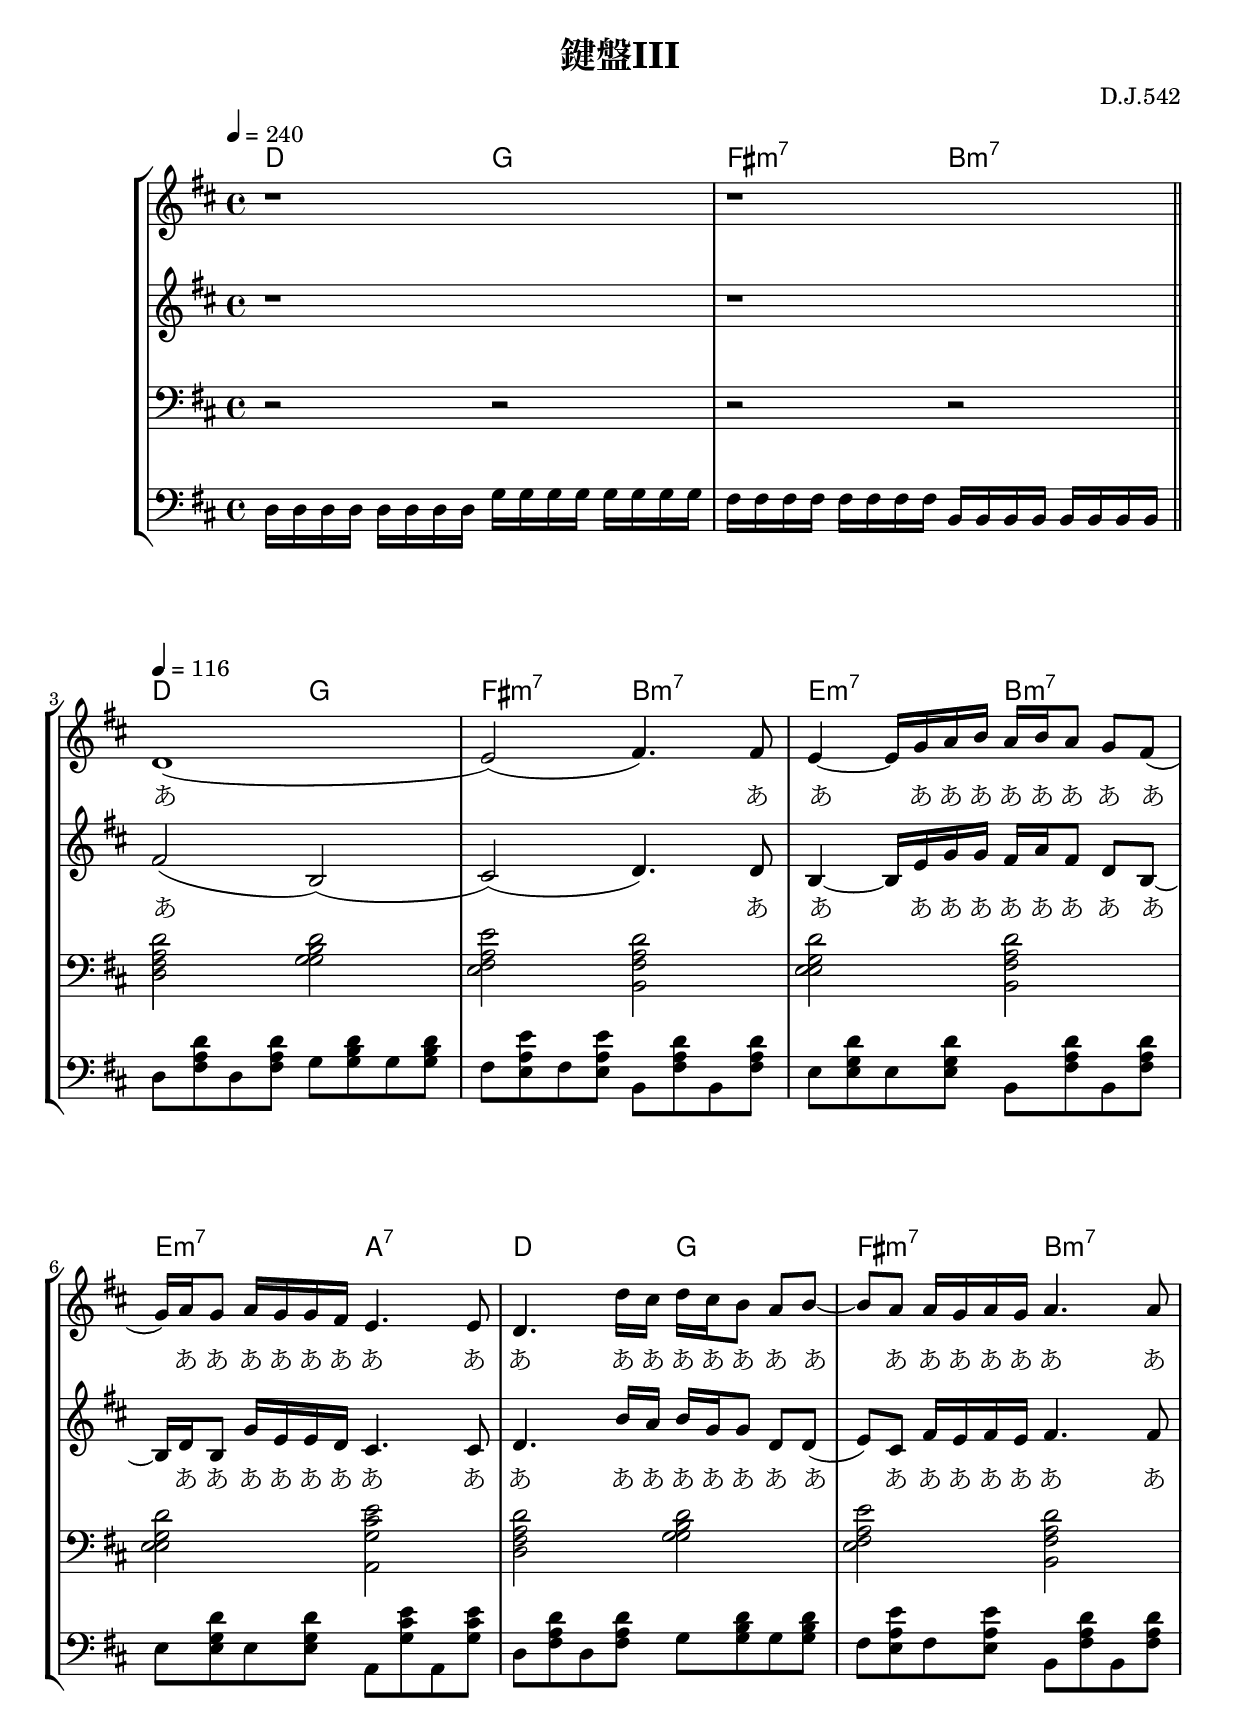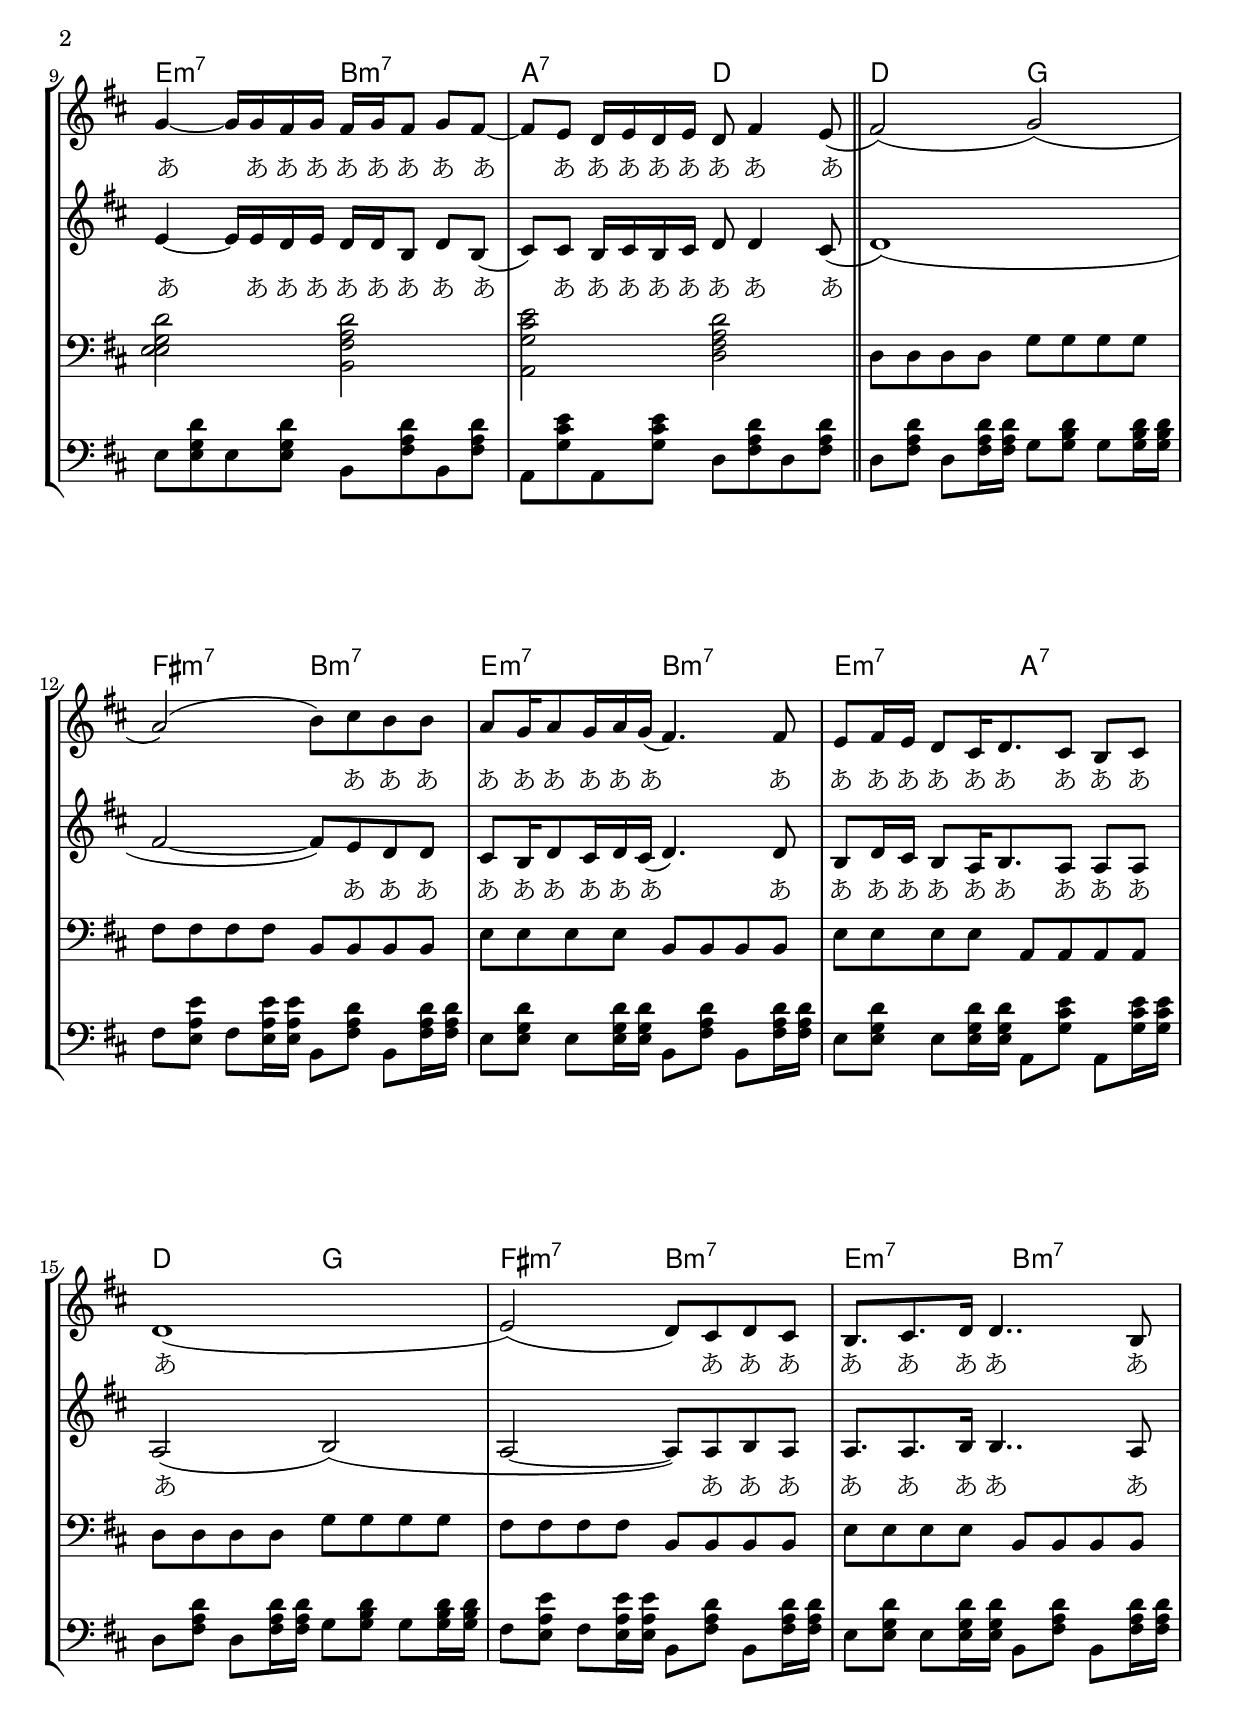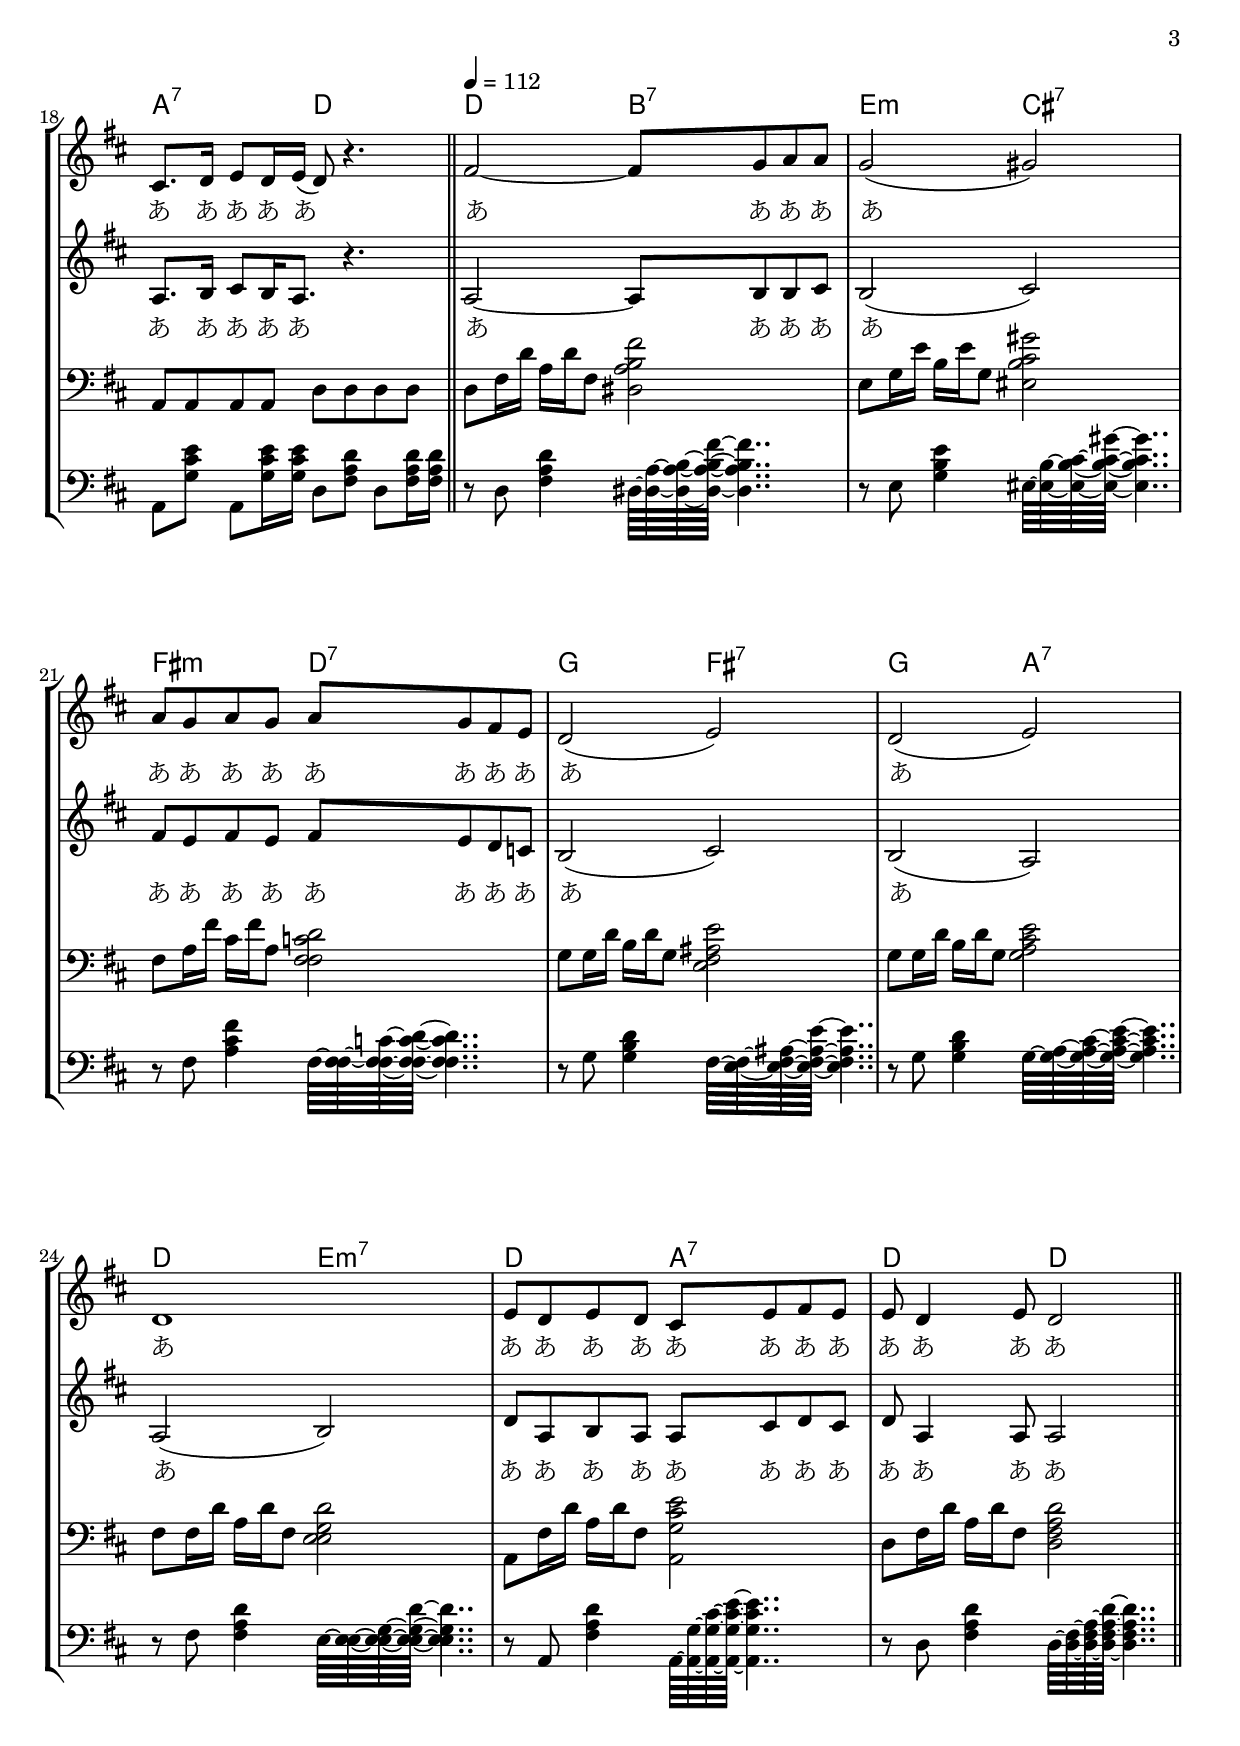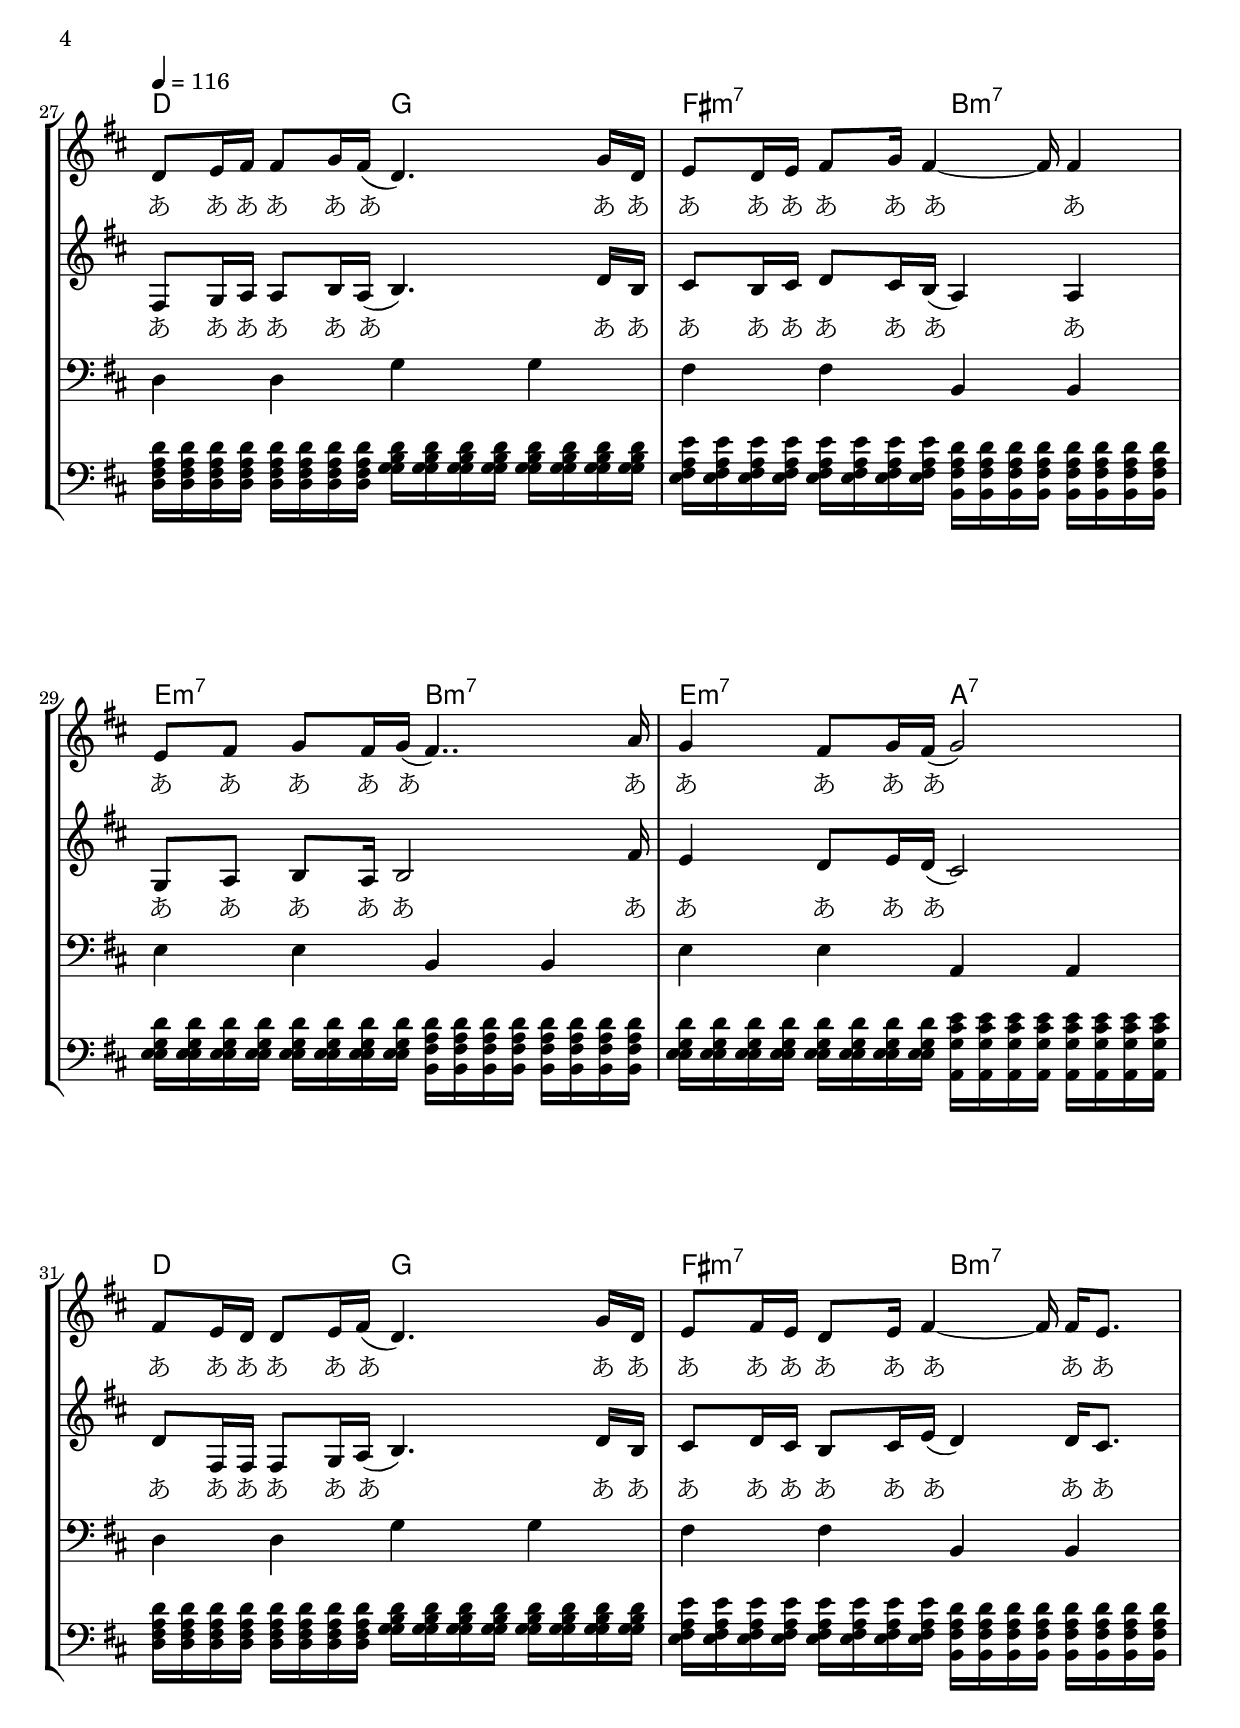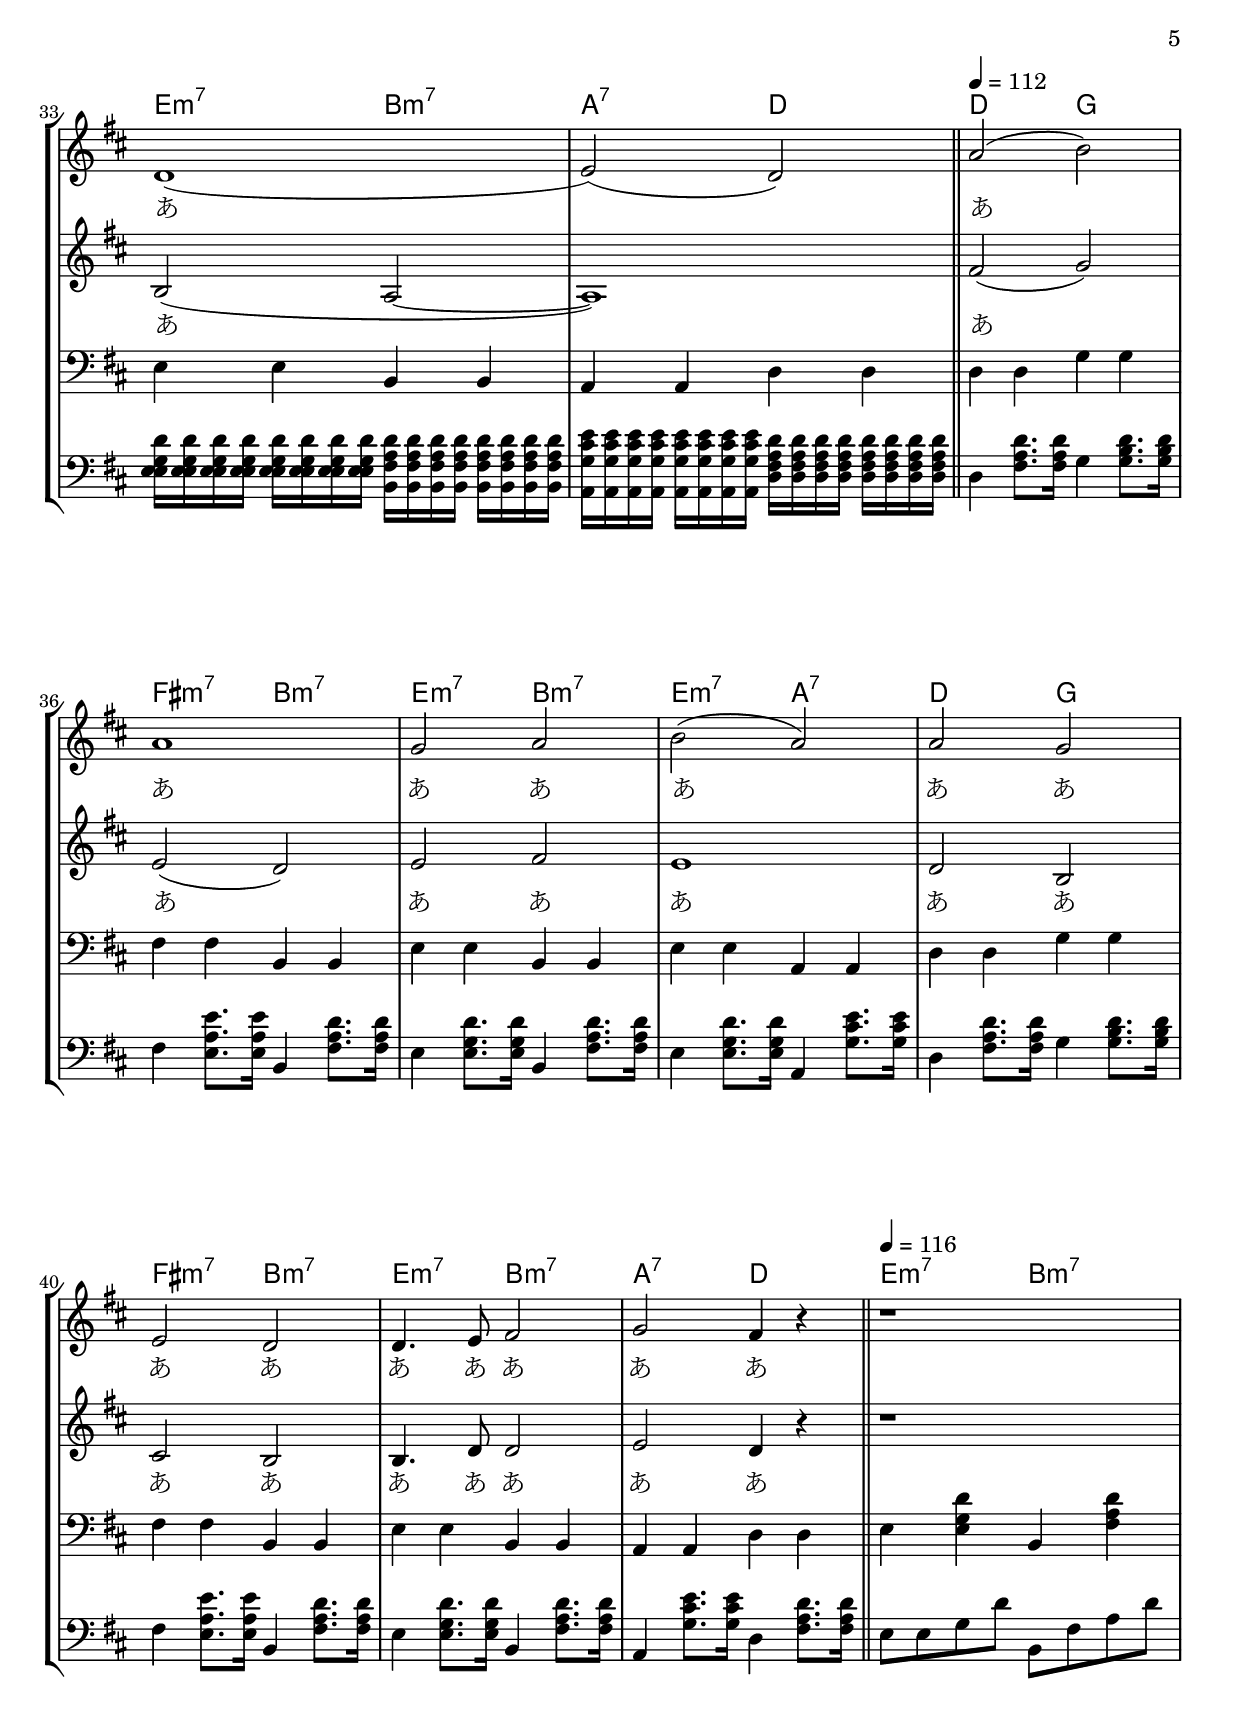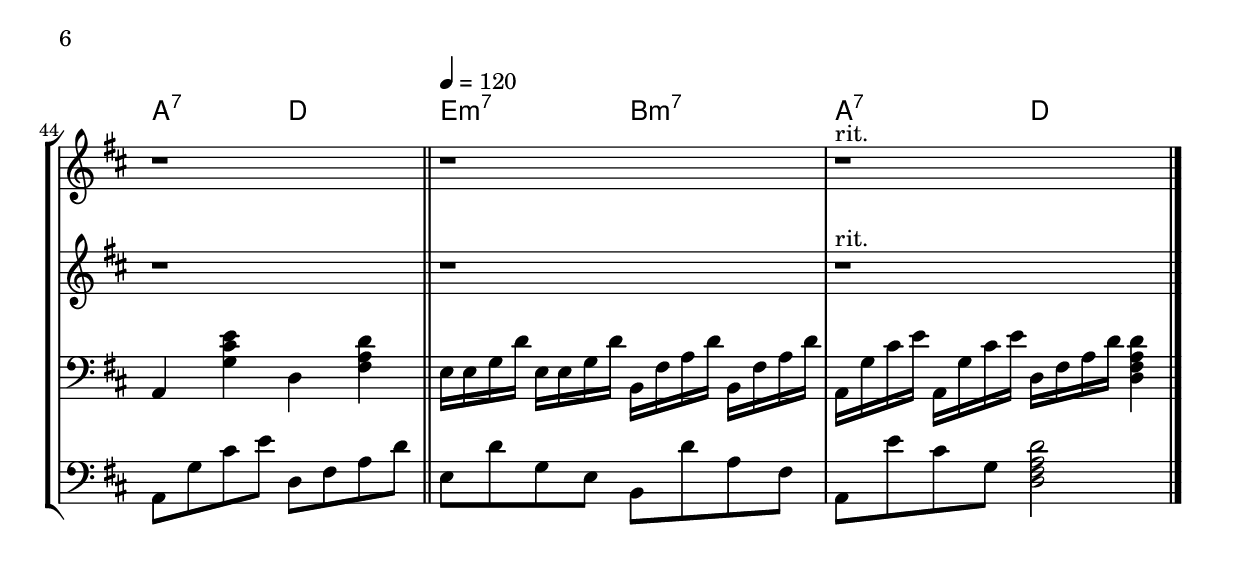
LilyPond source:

\version "2.12.1"

\header {
	title = \markup {鍵盤III}
	composer = \markup \center-column {D.J.542}
}

harmony = \chordmode {
	d2 g fis:min7 b:min7 

	d g fis:min7 b:min7 e:min7 b:min7 e:min7 a:7 d g fis:min7 b:min7 e:min7 b:min7 a:7 d 

	d g fis:min7 b:min7 e:min7 b:min7 e:min7 a:7 d g fis:min7 b:min7 e:min7 b:min7 a:7 d 

	d b:7 e:m cis:7 fis:m d:7 g fis:7 g a:7 d e:min7 d a:7 d d 

	d g fis:min7 b:min7 e:min7 b:min7 e:min7 a:7 d g fis:min7 b:min7 e:min7 b:min7 a:7 d 

	d g fis:min7 b:min7 e:min7 b:min7 e:min7 a:7 d g fis:min7 b:min7 e:min7 b:min7 a:7 d 

	e:min7 b:min7 a:7 d 

	e:min7 b:min7 a:7 d 
}

melody = {
	\key d \major
	\tempo 4 = 240
	r1 | r1   
	\set Staff.midiInstrument = #"Acoustic grand"
		\tempo 4 = 116
 d'1 
	(e'2)  (fis'4.)  fis'8 
	e'4~e'16  g'16  a'16  b'16  a'16  b'16  a'8  g'8  fis'8 
	(g'16)  a'16  g'8  a'16  g'16  g'16  fis'16  e'4.  e'8 
	d'4.  d''16  cis''16  d''16  cis''16  b'8  a'8  b'8~ 
	b'8  a'8  a'16  g'16  a'16  g'16  a'4.  a'8 
	g'4~g'16  g'16  fis'16  g'16  fis'16  g'16  fis'8  g'8  fis'8~ 
	fis'8  e'8  d'16  e'16  d'16  e'16  d'8  	\set Staff.midiInstrument = #"Acoustic grand"
	fis'4  e'8 
	(fis'2)  (g'2) 
	(a'2)  (b'8)  cis''8  b'8  b'8 
	a'8  g'16  a'8  g'16  a'16  g'16  (fis'4.)  fis'8 
	e'8  fis'16  e'16  d'8  cis'16  d'8.  cis'8  b8  cis'8 
	d'1 
	(e'2)  (d'8)  cis'8  d'8  cis'8 
	b8.  cis'8.  d'16  d'4..  b8 
	cis'8.  d'16  e'8  d'16  e'16  (d'8)  	r4. 	\set Staff.midiInstrument = #"Acoustic grand"
		\tempo 4 = 112
fis'2~fis'8  g'8  a'8  a'8 
	g'2  (gis'2) 
	a'8  g'8  a'8  g'8  a'8  g'8  fis'8  e'8 
	d'2  (e'2) 
	d'2  (e'2) 
	d'1 
	e'8  d'8  e'8  d'8  cis'8  e'8  fis'8  e'8 
	e'8  d'4  e'8  d'2
	\set Staff.midiInstrument = #"Acoustic grand"
		\tempo 4 = 116
d'8  e'16  fis'16  fis'8  g'16  fis'16  (d'4.)  g'16  d'16 
	e'8  d'16  e'16  fis'8  g'16  fis'4~fis'16  fis'4 
	e'8  fis'8  g'8  fis'16  g'16  (fis'4..)  a'16 
	g'4  fis'8  g'16  fis'16  (g'2) 
	fis'8  e'16  d'16  d'8  e'16  fis'16  (d'4.)  g'16  d'16 
	e'8  fis'16  e'16  d'8  e'16  fis'4~fis'16  fis'16  e'8. 
	d'1 
	(e'2)  (d'2)
	\set Staff.midiInstrument = #"Acoustic grand"
		\tempo 4 = 112
a'2  (b'2) 
	a'1 
	g'2  a'2 
	b'2  (a'2) 
	a'2  g'2 
	e'2  d'2 
	d'4.  e'8  fis'2 
	g'2  fis'4  	r4 	\tempo 4 = 116
	r1 | r1   
	\tempo 4 = 120
	r1 | r1^"rit." \bar "|."
}

words = \lyricmode {
	
	あ  あ  あ  あ  あ  あ  あ  あ  あ  あ  あ  あ  あ  あ  あ  あ  あ  あ  あ  あ  あ  あ  あ  あ  あ  あ  あ  あ  あ  あ  あ  あ  あ  あ  あ  あ  あ  あ  あ  あ  あ  あ  あ  あ  あ  あ  あ  あ  あ  
	あ  あ  あ  あ  あ  あ  あ  あ  あ  あ  あ  あ  あ  あ  あ  あ  あ  あ  あ  あ  あ  あ  あ  あ  あ  あ  あ  あ  あ  あ  あ  あ  あ  あ  あ  
	あ  あ  あ  あ  あ  あ  あ  あ  あ  あ  あ  あ  あ  あ  あ  あ  あ  あ  あ  あ  あ  あ  あ  あ  あ  あ  あ  あ  
	あ  あ  あ  あ  あ  あ  あ  あ  あ  あ  あ  あ  あ  あ  あ  あ  あ  あ  あ  あ  あ  あ  あ  あ  あ  あ  あ  あ  あ  あ  あ  あ  あ  あ  あ  あ  あ  あ  あ  あ  あ  あ  
	あ  あ  あ  あ  あ  あ  あ  あ  あ  あ  あ  あ  あ  あ  
	
	
}

secondmelody = {
	\key d \major
	\tempo 4 = 240
	r1 | r1   
	\set Staff.midiInstrument = #"Acoustic grand"
		\tempo 4 = 116
 fis'2  (b2) 
	(cis'2)  (d'4.)  d'8 
	b4~b16  e'16  g'16  g'16  fis'16  a'16  fis'8  d'8  b8~ 
	b16  d'16  b8  g'16  e'16  e'16  d'16  cis'4.  cis'8 
	d'4.  b'16  a'16  b'16  g'16  g'8  d'8  d'8 
	(e'8)  cis'8  fis'16  e'16  fis'16  e'16  fis'4.  fis'8 
	e'4~e'16  e'16  d'16  e'16  d'16  d'16  b8  d'8  b8 
	(cis'8)  cis'8  b16  cis'16  b16  cis'16  d'8  	\set Staff.midiInstrument = #"Acoustic grand"
	d'4  cis'8 
	(d'1) 
	(fis'2~fis'8)  e'8  d'8  d'8 
	cis'8  b16  d'8  cis'16  d'16  cis'16  (d'4.)  d'8 
	b8  d'16  cis'16  b8  a16  b8.  a8  a8  a8 
	a2  (b2) 
	(a2~a8)  a8  b8  a8 
	a8.  a8.  b16  b4..  a8 
	a8.  b16  cis'8  b16  a8.  	r4. 	\set Staff.midiInstrument = #"Acoustic grand"
		\tempo 4 = 112
a2~a8  b8  b8  cis'8 
	b2  (cis'2) 
	fis'8  e'8  fis'8  e'8  fis'8  e'8  d'8  c'8 
	b2  (cis'2) 
	b2  (a2) 
	a2  (b2) 
	d'8  a8  b8  a8  a8  cis'8  d'8  cis'8 
	d'8  a4  a8  a2
	\set Staff.midiInstrument = #"Acoustic grand"
		\tempo 4 = 116
fis8  g16  a16  a8  b16  a16  (b4.)  d'16  b16 
	cis'8  b16  cis'16  d'8  cis'16  b16  (a4)  a4 
	g8  a8  b8  a16  b2  fis'16 
	e'4  d'8  e'16  d'16  (cis'2) 
	d'8  fis16  fis16  fis8  g16  a16  (b4.)  d'16  b16 
	cis'8  d'16  cis'16  b8  cis'16  e'16  (d'4)  d'16  cis'8. 
	b2  (a2~ 
	a1)
 	\set Staff.midiInstrument = #"Acoustic grand"
		\tempo 4 = 112
fis'2  (g'2) 
	e'2  (d'2) 
	e'2  fis'2 
	e'1 
	d'2  b2 
	cis'2  b2 
	b4.  d'8  d'2 
	e'2  d'4  	r4 	\tempo 4 = 116
	r1 | r1   
	\tempo 4 = 120
	r1 | r1^"rit." \bar "|."
}

secondwords = \lyricmode {
	
	あ  あ  あ  あ  あ  あ  あ  あ  あ  あ  あ  あ  あ  あ  あ  あ  あ  あ  あ  あ  あ  あ  あ  あ  あ  あ  あ  あ  あ  あ  あ  あ  あ  あ  あ  あ  あ  あ  あ  あ  あ  あ  あ  あ  あ  あ  あ  あ  あ  
	あ  あ  あ  あ  あ  あ  あ  あ  あ  あ  あ  あ  あ  あ  あ  あ  あ  あ  あ  あ  あ  あ  あ  あ  あ  あ  あ  あ  あ  あ  あ  あ  あ  あ  あ  
	あ  あ  あ  あ  あ  あ  あ  あ  あ  あ  あ  あ  あ  あ  あ  あ  あ  あ  あ  あ  あ  あ  あ  あ  あ  あ  あ  あ  
	あ  あ  あ  あ  あ  あ  あ  あ  あ  あ  あ  あ  あ  あ  あ  あ  あ  あ  あ  あ  あ  あ  あ  あ  あ  あ  あ  あ  あ  あ  あ  あ  あ  あ  あ  あ  あ  あ  あ  あ  あ  あ  
	あ  あ  あ  あ  あ  あ  あ  あ  あ  あ  あ  あ  あ  あ  
	
	
}

tempochange = {
	\tempo 4 = 240
	r1 | r1 \bar "||"
	\tempo 4 = 116
	r1 | r1 | r1 | r1 | r1 | r1 | r1 | r1 \bar "||"
	\tempo 4 = 116
	r1 | r1 | r1 | r1 | r1 | r1 | r1 | r1 \bar "||"
	\tempo 4 = 112
	r1 | r1 | r1 | r1 | r1 | r1 | r1 | r1 \bar "||"
	\tempo 4 = 116
	r1 | r1 | r1 | r1 | r1 | r1 | r1 | r1 \bar "||"
	\tempo 4 = 112
	r1 | r1 | r1 | r1 | r1 | r1 | r1 | r1 \bar "||"
	\tempo 4 = 116
	r1 | r1 \bar "||"
	\tempo 4 = 120
	r1 | \tempo 4 = 90 r2 \tempo 4 = 80 r2 \bar "|."
}

mainacc = {
	\clef bass
	\set Staff.midiInstrument = #"Acoustic grand"
	\key d \major
	\tempo 4 = 240
	r2
	r2
	r2
	r2
	\bar "||"

	\set Staff.midiInstrument = #"Acoustic grand"
	\tempo 4 = 116
	<d fis a d'>2
	<g g b d'>2
	<fis e a e'>2
	<b, fis a d'>2
	<e e g d'>2
	<b, fis a d'>2
	<e e g d'>2
	<a, g cis' e'>2
	<d fis a d'>2
	<g g b d'>2
	<fis e a e'>2
	<b, fis a d'>2
	<e e g d'>2
	<b, fis a d'>2
	<a, g cis' e'>2
	<d fis a d'>2
	\bar "||"

	\set Staff.midiInstrument = #"Acoustic grand"
	d8 d8 d8 d8
	g8 g8 g8 g8
	fis8 fis8 fis8 fis8
	b,8 b,8 b,8 b,8
	e8 e8 e8 e8
	b,8 b,8 b,8 b,8
	e8 e8 e8 e8
	a,8 a,8 a,8 a,8
	d8 d8 d8 d8
	g8 g8 g8 g8
	fis8 fis8 fis8 fis8
	b,8 b,8 b,8 b,8
	e8 e8 e8 e8
	b,8 b,8 b,8 b,8
	a,8 a,8 a,8 a,8
	d8 d8 d8 d8
	\bar "||"

	\set Staff.midiInstrument = #"Acoustic grand"
	\tempo 4 = 112
	d8 fis16 d' a d' fis8
	<dis a b fis'>2
	e8 g16 e' b e' g8
	<eis b cis' gis'>2
	fis8 a16 fis' cis' fis' a8
	<fis fis c' d'>2
	g8 g16 d' b d' g8
	<fis e ais e'>2
	g8 g16 d' b d' g8
	<g a cis' e'>2
	fis8 fis16 d' a d' fis8
	<e e g d'>2
	a,8 fis16 d' a d' fis8
	<a, g cis' e'>2
	d8 fis16 d' a d' fis8
	<d fis a d'>2
	\bar "||"

	\set Staff.midiInstrument = #"Acoustic grand"
	\tempo 4 = 116
	d4 d4
	g4 g4
	fis4 fis4
	b,4 b,4
	e4 e4
	b,4 b,4
	e4 e4
	a,4 a,4
	d4 d4
	g4 g4
	fis4 fis4
	b,4 b,4
	e4 e4
	b,4 b,4
	a,4 a,4
	d4 d4
	\bar "||"

	\set Staff.midiInstrument = #"Acoustic Bass"
	\tempo 4 = 112
	d4 d4
	g4 g4
	fis4 fis4
	b,4 b,4
	e4 e4
	b,4 b,4
	e4 e4
	a,4 a,4
	d4 d4
	g4 g4
	fis4 fis4
	b,4 b,4
	e4 e4
	b,4 b,4
	a,4 a,4
	d4 d4
	\bar "||"

	\set Staff.midiInstrument = #"Acoustic grand"
	\tempo 4 = 116
	e4 <e g d'>4
	b,4 <fis a d'>4
	a,4 <g cis' e'>4
	d4 <fis a d'>4
	\bar "||"

	\set Staff.midiInstrument = #"Acoustic grand"
	\tempo 4 = 120
	e16 e g d' e e g d'
	b,16 fis a d' b, fis a d'
	a,16 g cis' e' a, g cis' e'
	d16 fis a d' <d fis a d'>4
	\bar "|."
}

subacc = {
	\clef bass
	\set Staff.midiInstrument = #"Melodic Tom"
	\key d \major
	\tempo 4 = 240
	d16 d16 d16 d16 d16 d16 d16 d16
	g16 g16 g16 g16 g16 g16 g16 g16
	fis16 fis16 fis16 fis16 fis16 fis16 fis16 fis16
	b,16 b,16 b,16 b,16 b,16 b,16 b,16 b,16
	\bar "||"

	\set Staff.midiInstrument = #"Electric Guitar (jazz)"
	\tempo 4 = 116
	d8 <fis a d'> d <fis a d'>
	g8 <g b d'> g <g b d'>
	fis8 <e a e'> fis <e a e'>
	b,8 <fis a d'> b, <fis a d'>
	e8 <e g d'> e <e g d'>
	b,8 <fis a d'> b, <fis a d'>
	e8 <e g d'> e <e g d'>
	a,8 <g cis' e'> a, <g cis' e'>
	d8 <fis a d'> d <fis a d'>
	g8 <g b d'> g <g b d'>
	fis8 <e a e'> fis <e a e'>
	b,8 <fis a d'> b, <fis a d'>
	e8 <e g d'> e <e g d'>
	b,8 <fis a d'> b, <fis a d'>
	a,8 <g cis' e'> a, <g cis' e'>
	d8 <fis a d'> d <fis a d'>
	\bar "||"

	\set Staff.midiInstrument = #"Electric Guitar (jazz)"
	d8 <fis a d'> d <fis a d'>16 <fis a d'>
	g8 <g b d'> g <g b d'>16 <g b d'>
	fis8 <e a e'> fis <e a e'>16 <e a e'>
	b,8 <fis a d'> b, <fis a d'>16 <fis a d'>
	e8 <e g d'> e <e g d'>16 <e g d'>
	b,8 <fis a d'> b, <fis a d'>16 <fis a d'>
	e8 <e g d'> e <e g d'>16 <e g d'>
	a,8 <g cis' e'> a, <g cis' e'>16 <g cis' e'>
	d8 <fis a d'> d <fis a d'>16 <fis a d'>
	g8 <g b d'> g <g b d'>16 <g b d'>
	fis8 <e a e'> fis <e a e'>16 <e a e'>
	b,8 <fis a d'> b, <fis a d'>16 <fis a d'>
	e8 <e g d'> e <e g d'>16 <e g d'>
	b,8 <fis a d'> b, <fis a d'>16 <fis a d'>
	a,8 <g cis' e'> a, <g cis' e'>16 <g cis' e'>
	d8 <fis a d'> d <fis a d'>16 <fis a d'>
	\bar "||"

	\set Staff.midiInstrument = #"Acoustic grand"
	\tempo 4 = 112
	r8 d8 <fis a d'>4
	dis64~ <dis~ a~> <dis~ a~ b~> <dis a b fis'>~ <dis a b fis'>4..
	r8 e8 <g b e'>4
	eis64~ <eis~ b~> <eis~ b~ cis'~> <eis b cis' gis'>~ <eis b cis' gis'>4..
	r8 fis8 <a cis' fis'>4
	fis64~ <fis~ fis~> <fis~ fis~ c'~> <fis fis c' d'>~ <fis fis c' d'>4..
	r8 g8 <g b d'>4
	fis64~ <fis~ e~> <fis~ e~ ais~> <fis e ais e'>~ <fis e ais e'>4..
	r8 g8 <g b d'>4
	g64~ <g~ a~> <g~ a~ cis'~> <g a cis' e'>~ <g a cis' e'>4..
	r8 fis8 <fis a d'>4
	e64~ <e~ e~> <e~ e~ g~> <e e g d'>~ <e e g d'>4..
	r8 a,8 <fis a d'>4
	a,64~ <a,~ g~> <a,~ g~ cis'~> <a, g cis' e'>~ <a, g cis' e'>4..
	r8 d8 <fis a d'>4
	d64~ <d~ fis~> <d~ fis~ a~> <d fis a d'>~ <d fis a d'>4..
	\bar "||"

	\set Staff.midiInstrument = #"Acoustic grand"
	\tempo 4 = 116
	<d fis a d'>16 <d fis a d'>16 <d fis a d'>16 <d fis a d'>16 <d fis a d'>16 <d fis a d'>16 <d fis a d'>16 <d fis a d'>16
	 <g g b d'>16 <g g b d'>16 <g g b d'>16 <g g b d'>16 <g g b d'>16 <g g b d'>16 <g g b d'>16 <g g b d'>16
	 <fis e a e'>16 <fis e a e'>16 <fis e a e'>16 <fis e a e'>16 <fis e a e'>16 <fis e a e'>16 <fis e a e'>16 <fis e a e'>16
	 <b, fis a d'>16 <b, fis a d'>16 <b, fis a d'>16 <b, fis a d'>16 <b, fis a d'>16 <b, fis a d'>16 <b, fis a d'>16 <b, fis a d'>16
	 <e e g d'>16 <e e g d'>16 <e e g d'>16 <e e g d'>16 <e e g d'>16 <e e g d'>16 <e e g d'>16 <e e g d'>16
	 <b, fis a d'>16 <b, fis a d'>16 <b, fis a d'>16 <b, fis a d'>16 <b, fis a d'>16 <b, fis a d'>16 <b, fis a d'>16 <b, fis a d'>16
	 <e e g d'>16 <e e g d'>16 <e e g d'>16 <e e g d'>16 <e e g d'>16 <e e g d'>16 <e e g d'>16 <e e g d'>16
	 <a, g cis' e'>16 <a, g cis' e'>16 <a, g cis' e'>16 <a, g cis' e'>16 <a, g cis' e'>16 <a, g cis' e'>16 <a, g cis' e'>16 <a, g cis' e'>16
	 <d fis a d'>16 <d fis a d'>16 <d fis a d'>16 <d fis a d'>16 <d fis a d'>16 <d fis a d'>16 <d fis a d'>16 <d fis a d'>16
	 <g g b d'>16 <g g b d'>16 <g g b d'>16 <g g b d'>16 <g g b d'>16 <g g b d'>16 <g g b d'>16 <g g b d'>16
	 <fis e a e'>16 <fis e a e'>16 <fis e a e'>16 <fis e a e'>16 <fis e a e'>16 <fis e a e'>16 <fis e a e'>16 <fis e a e'>16
	 <b, fis a d'>16 <b, fis a d'>16 <b, fis a d'>16 <b, fis a d'>16 <b, fis a d'>16 <b, fis a d'>16 <b, fis a d'>16 <b, fis a d'>16
	 <e e g d'>16 <e e g d'>16 <e e g d'>16 <e e g d'>16 <e e g d'>16 <e e g d'>16 <e e g d'>16 <e e g d'>16
	 <b, fis a d'>16 <b, fis a d'>16 <b, fis a d'>16 <b, fis a d'>16 <b, fis a d'>16 <b, fis a d'>16 <b, fis a d'>16 <b, fis a d'>16
	 <a, g cis' e'>16 <a, g cis' e'>16 <a, g cis' e'>16 <a, g cis' e'>16 <a, g cis' e'>16 <a, g cis' e'>16 <a, g cis' e'>16 <a, g cis' e'>16
	 <d fis a d'>16 <d fis a d'>16 <d fis a d'>16 <d fis a d'>16 <d fis a d'>16 <d fis a d'>16 <d fis a d'>16 <d fis a d'>16
	\bar "||"

	\set Staff.midiInstrument = #"Electric Guitar (jazz)"
	\tempo 4 = 112
	d4 <fis a d'>8. <fis a d'>16
	g4 <g b d'>8. <g b d'>16
	fis4 <e a e'>8. <e a e'>16
	b,4 <fis a d'>8. <fis a d'>16
	e4 <e g d'>8. <e g d'>16
	b,4 <fis a d'>8. <fis a d'>16
	e4 <e g d'>8. <e g d'>16
	a,4 <g cis' e'>8. <g cis' e'>16
	d4 <fis a d'>8. <fis a d'>16
	g4 <g b d'>8. <g b d'>16
	fis4 <e a e'>8. <e a e'>16
	b,4 <fis a d'>8. <fis a d'>16
	e4 <e g d'>8. <e g d'>16
	b,4 <fis a d'>8. <fis a d'>16
	a,4 <g cis' e'>8. <g cis' e'>16
	d4 <fis a d'>8. <fis a d'>16
	\bar "||"

	\set Staff.midiInstrument = #"Vibraphone"
	\tempo 4 = 116
	e8 e8 g8 d'8
	b,8 fis8 a8 d'8
	a,8 g8 cis'8 e'8
	d8 fis8 a8 d'8
	\bar "||"

	\set Staff.midiInstrument = #"Vibraphone"
	\tempo 4 = 120
	e8 d' g e
	b,8 d' a fis
	a,8 e' cis' g
	<d fis a d'>2
	\bar "|."
}

percA = {
	\drummode {
	r1  |hh4 hh4 hh2  \bar "||"
	r8 hho8 hho8 hho8 hho8 hho8 hho8 hho8  |hho8 hho8 hho8 hho8 hho8 hho8 hho8 hho8  |r8 hho8 hho8 hho8 hho8 hho8 hho8 hho8  |hho8 hho8 hho8 hho8 hho2  |r8 hho8 hho8 hho8 hho8 hho8 hho8 hho8  |hho8 hho8 hho8 hho8 hho8 hho8 hho8 hho8  |r8 hho8 hho8 hho8 hho8 hho8 hho8 hho8  |hho8 hho8 hho2.  \bar "||"
	cymc1  |r1  |r1  |r1  |cymc1  |r1  |r1  |r1  \bar "||"
	r1 |r1 |r1 |r1 |r1 |r1 |r1 |r1 \bar "||"
	r4 hh4 hh4 hh4  |hh4 hh4 hh4 hh4  |hh4 hh4 hh4 hh4  |hh4 hh4 hh4 hh4  |r4 hh4 hh4 hh4  |hh4 hh4 hh4 hh4  |hh4 hh4 hh4 hh4  |hh4 hh4 hh4 hh4  \bar "||"
	r1 |r1 |r1 |r1 |r1 |r1 |r1 |r1 \bar "||"
	r1 |r1 \bar "||"
	r1 |r1 \bar "|."
	}
}

percB = {
	\drummode {
	sn4 sn4 sn4 sn4  |r4 sn4 r16 sn16 sn16 sn16 sn16 sn16 sn16 sn16  \bar "||"
	r8 sn4 sn4 sn4 sn8  |r8 sn4 sn4 sn4 sn8  |r8 sn4 sn4 sn4 sn8  |r8 sn4 sn8 sn8 sn16 sn4 r16  |r8 sn4 sn4 sn4 sn8  |r8 sn4 sn4 sn4 sn8  |r8 sn4 sn4 sn4 sn8  |r8 sn8. sn16 sn8 sn16 sn16 sn16 sn8. sn8  \bar "||"
	r8 hho8 hho8 hho8 hho8 hho8 hho8 hho8  |hho8 hho8 hho8 hho8 hho8 hho8 hho8 hho8  |hho8 hho8 hho8 hho8 hho8 hho8 hho8 hho8  |hho8 hho8 hho8 hho8 hho8 hho4.  |r8 hho8 hho8 hho8 hho8 hho8 hho8 hho8  |hho8 hho8 hho8 hho8 hho8 hho8 hho8 hho8  |hho8 hho8 hho8 hho8 hho8 hho8 hho8 hho8  |hho8 hho8 hho8 hho8 hho8 hho4.  \bar "||"
	r1 |r1 |r1 |r1 |r1 |r1 |r1 |r1 \bar "||"
	r8 hhp4 hhp4 hhp4 hhp8  |r8 hhp4 hhp4 hhp4 hhp8  |r8 hhp4 hhp4 hhp4 hhp8  |r8 hhp4 hhp4 hhp4 hhp8  |r8 hhp4 hhp4 hhp4 hhp8  |r8 hhp4 hhp4 hhp4 hhp8  |r8 hhp4 hhp4 hhp4 hhp8  |r8 hhp4 hhp2 r8  \bar "||"
	r1 |r1 |r1 |r1 |r1 |r1 |r1 |r1 \bar "||"
	r1 |r1 \bar "||"
	r1 |r1 \bar "|."
	}
}

percC = {
	\drummode {
	bd16 bd16 bd16 bd16 bd16 bd16 bd16 bd16 bd16 bd16 bd16 bd16 bd16 bd16 bd16 bd16  |bd8 bd8 bd8 bd8 bd8 bd8 bd8 bd8  \bar "||"
	bd4 bd4 bd8. bd8 bd8.  |bd4 bd4 bd8. bd8 bd8.  |bd4 bd4 bd8. bd8 bd8.  |bd4 bd4 r16 bd4. r16  |bd4 bd4 bd8. bd8 bd8.  |bd4 bd4 bd8. bd8 bd8.  |bd4 bd4 bd8. bd8 bd8.  |bd8 bd8 bd8. bd8. bd8 bd8 bd8  \bar "||"
	r1  |r1  |r1  |r2. hh4  |r1  |r1  |r1  |r2. hh4  \bar "||"
	r1 |r1 |r1 |r1 |r1 |r1 |r1 |r1 \bar "||"
	r4 sn2 sn4  |r4 sn2 sn8. sn16  |r4 sn2 sn4  |r4 sn2 sn8. sn16  |r4 sn2 sn4  |r4 sn2 sn8. sn16  |r4 sn2 sn4  |r4 sn4 r16 sn16 sn8. sn16 sn16 sn16  \bar "||"
	r1 |r1 |r1 |r1 |r1 |r1 |r1 |r1 \bar "||"
	r1 |r1 \bar "||"
	r1 |r1 \bar "|."
	}
}

percD = {
	\drummode {
	r1  |r8 hho4 hho2 r8  \bar "||"
	cymc1  |r1  |cymc1  |r1  |cymc1  |r1  |cymc1  |r1  \bar "||"
	r8 sn4 sn4 sn4 sn8  |r8 sn4 sn4 sn4 sn8  |r8 sn4 sn4 sn4 sn8  |r8 sn4 sn4 sn8. sn16 sn16 sn16  |r8 sn4 sn4 sn4 sn8  |r8 sn4 sn4 sn4 sn8  |r8 sn4 sn4 sn4 sn8  |r8 sn4 sn4 sn8. sn16 sn16 sn16  \bar "||"
	r1 |r1 |r1 |r1 |r1 |r1 |r1 |r1 \bar "||"
	bd2 bd8 bd16 bd4 r16  |bd2 bd8 bd16 bd4 r16  |bd2 bd8 bd16 bd4 r16  |bd2 bd8 bd16 bd4 r16  |bd2 bd8 bd16 bd4 r16  |bd2 bd8 bd16 bd4 r16  |bd2 bd8 bd16 bd4 r16  |bd4. bd8 bd4 bd4  \bar "||"
	r1 |r1 |r1 |r1 |r1 |r1 |r1 |r1 \bar "||"
	r1 |r1 \bar "||"
	r1 |r1 \bar "|."
	}
}

percE = {
	\drummode {
	cymc4 cymc4 cymc4 cymc4  |r1 \bar "||"
	r1 |r1 |r1 |r2. tommh16 tommh8.  |r1 |r1 |r1 |r2. tommh16 tommh8.  \bar "||"
	bd4 bd16 bd8. bd8. bd8 bd8.  |bd4 bd16 bd8. bd16 bd8 bd8 bd8.  |bd4 bd16 bd8. bd8. bd8 bd8.  |bd4 bd16 bd8. bd16 bd8. bd4  |bd4 bd16 bd8. bd8. bd8 bd8.  |bd4 bd16 bd8. bd16 bd8 bd8 bd8.  |bd4 bd16 bd8. bd8. bd8 bd8.  |bd4 bd16 bd8. bd16 bd8. bd4  \bar "||"
	r1 |r1 |r1 |r1 |r1 |r1 |r1 |r1 \bar "||"
	cymc1  |r1 |r1 |r1 |cymc1  |r1 |r1 |r1 \bar "||"
	r1 |r1 |r1 |r1 |r1 |r1 |r1 |r1 \bar "||"
	r1 |r1 \bar "||"
	r1 |r1 \bar "|."
	}
}

percF = {
	\drummode {
	r8 tommh2 tommh8. tommh16 tommh8  |r1 \bar "||"
	r1 |r1 |r1 |r2. r8 tomfh16 tomfh16  |r1 |r1 |r1 |r2. r8 tomfh8  \bar "||"
	r1 | r1 | r1 | r1 | r1 | r1 | r1 | r1 \bar "||"
	r1 | r1 | r1 | r1 | r1 | r1 | r1 | r1 \bar "||"
	r1 | r1 | r1 | r1 | r1 | r1 | r1 | r1 \bar "||"
	r1 | r1 | r1 | r1 | r1 | r1 | r1 | r1 \bar "||"
	r1 | r1 \bar "||"
	r1 | r1 \bar "|."
	}
}

percG = {
	\drummode {
	r4. toml16 toml2 toml16  |r1 \bar "||"
	r1 |r1 |r1 |r1 |r1 |r1 |r1 |r2. tomml16 tomml8.  \bar "||"
	r1 | r1 | r1 | r1 | r1 | r1 | r1 | r1 \bar "||"
	r1 | r1 | r1 | r1 | r1 | r1 | r1 | r1 \bar "||"
	r1 | r1 | r1 | r1 | r1 | r1 | r1 | r1 \bar "||"
	r1 | r1 | r1 | r1 | r1 | r1 | r1 | r1 \bar "||"
	r1 | r1 \bar "||"
	r1 | r1 \bar "|."
	}
}

\score {
	<<
		\new StaffGroup <<
			\new ChordNames {\harmony}
			\new Voice = "melody" {\melody}
			\new Lyrics \lyricsto "melody" \words
			\new Voice = "secondmelody" {\secondmelody}
			\new Lyrics \lyricsto "secondmelody" \secondwords
			\new Staff = "mainacc" {\mainacc}
			\new Staff = "subacc" {\subacc}
		>>
	>>
	\layout { }
}
